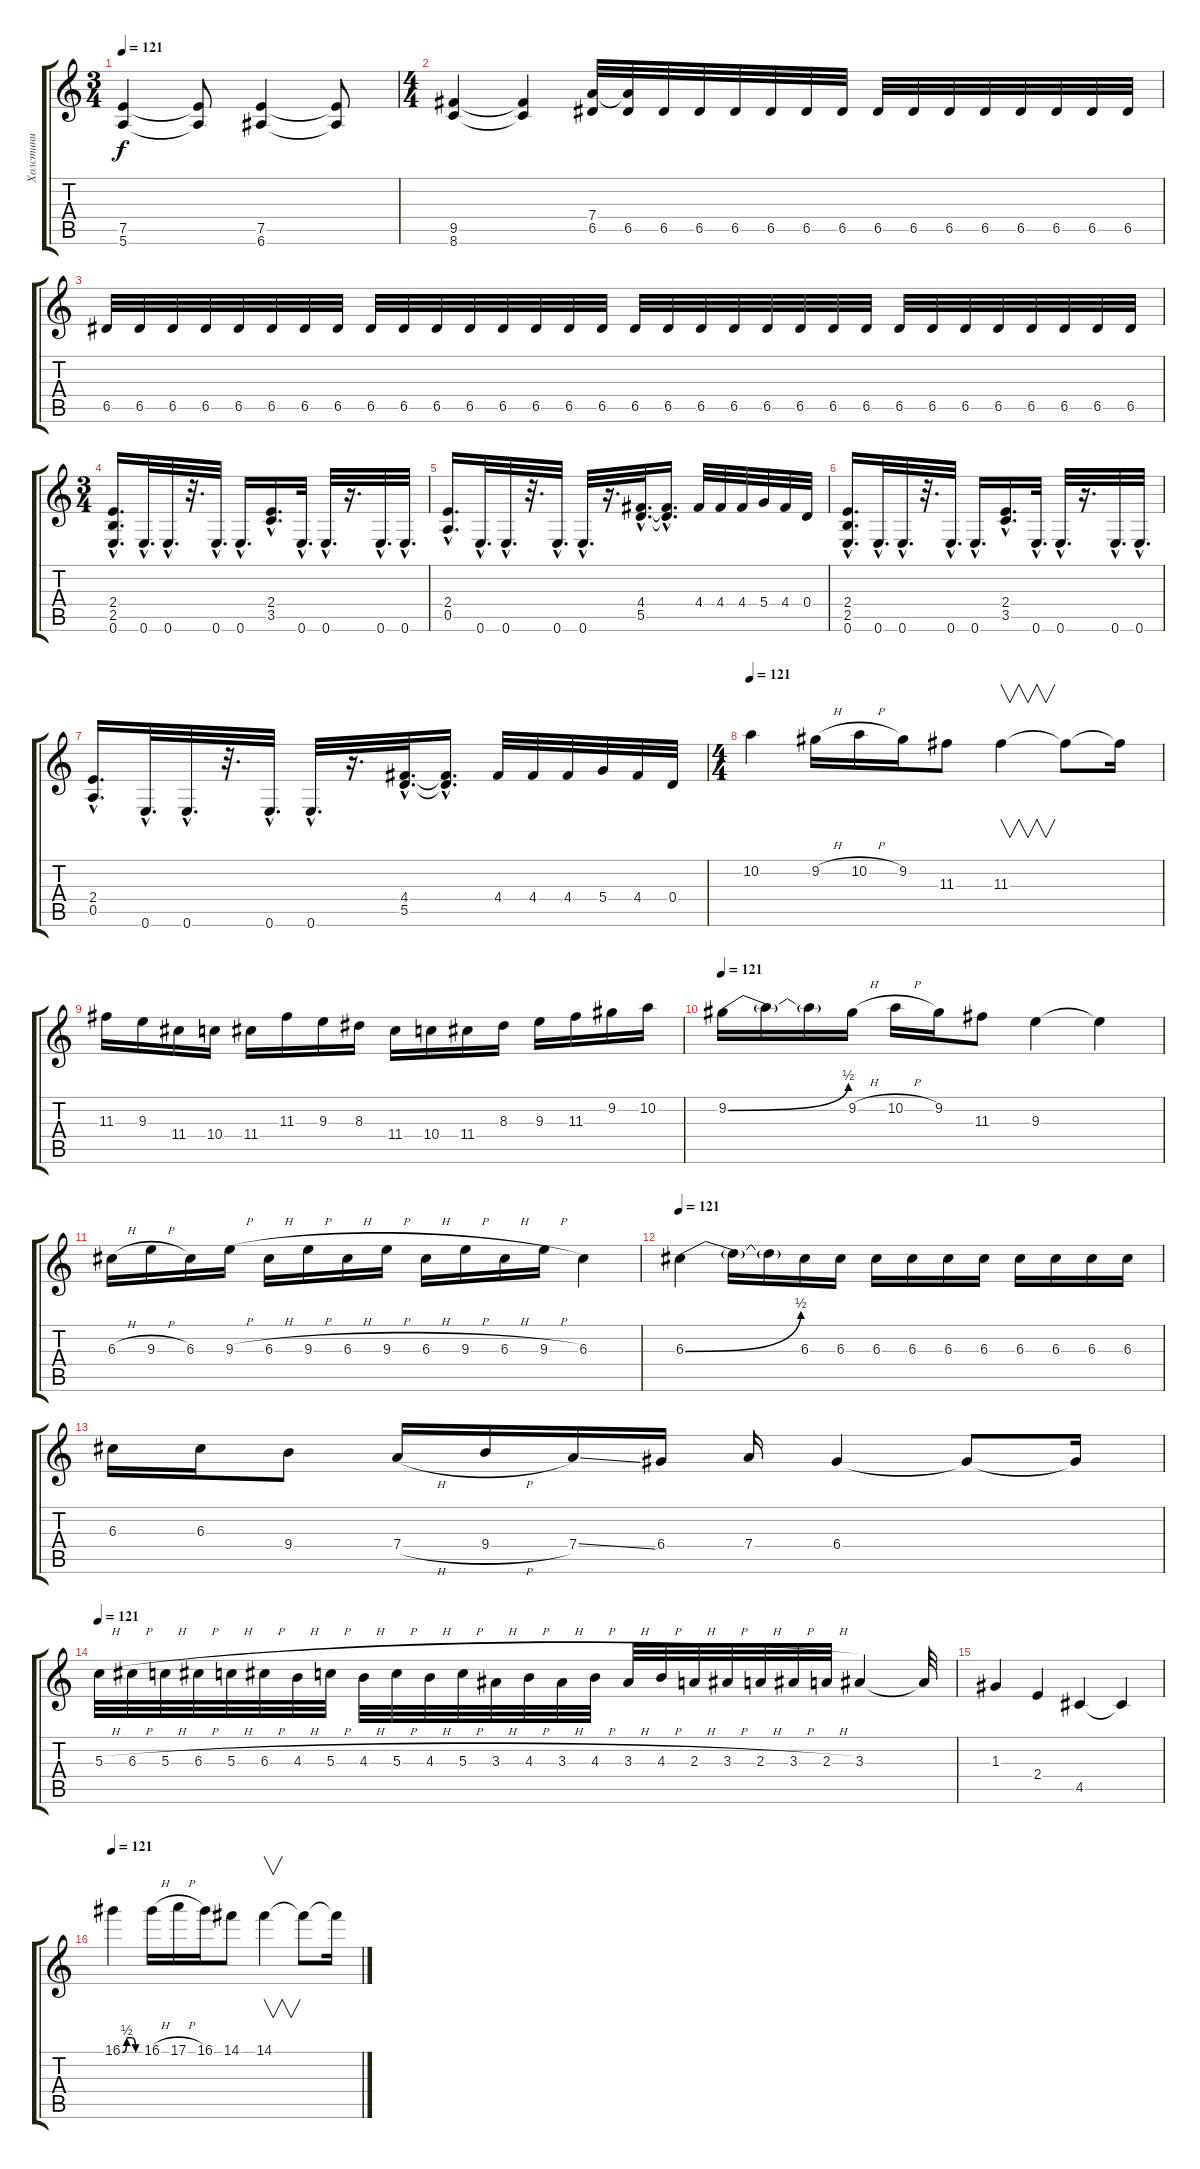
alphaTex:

\track ("Холстини" "Холстини") {instrument electricguitarjazz}
\staff {score tabs}
\tuning (E4 B3 G3 D3 A2 E2) {hide}
\ts (3 4)
\tempo 121
\clef g2
\ks c
(7.5 5.6).4{dy f} (7.5{t} 5.6{t}).8 (7.5 6.6).4 (7.5{t} 6.6{t}).8 |
\ts (4 4)
(9.5 8.6).4 (9.5{t} 8.6{t}).4 (7.4 6.5).32 (7.4{t} 6.5).32 6.5.32 6.5.32 6.5.32 6.5.32 6.5.32 6.5.32 6.5.32 6.5.32 6.5.32 6.5.32 6.5.32 6.5.32 6.5.32 6.5.32 |
6.5.32 6.5.32 6.5.32 6.5.32 6.5.32 6.5.32 6.5.32 6.5.32 6.5.32 6.5.32 6.5.32 6.5.32 6.5.32 6.5.32 6.5.32 6.5.32 6.5.32 6.5.32 6.5.32 6.5.32 6.5.32 6.5.32 6.5.32 6.5.32 6.5.32 6.5.32 6.5.32 6.5.32 6.5.32 6.5.32 6.5.32 6.5.32 |
\ts (3 4)
(2.4{hac} 2.5{hac} 0.6{hac}).16{d} 0.6{hac}.32{d} 0.6{hac}.32{d} r.32{d} 0.6{hac}.32{d} 0.6{hac}.16{d} (2.4{hac} 3.5{hac}).16{d} 0.6{hac}.32{d} 0.6{hac}.32{d} r.16{d} 0.6{hac}.32{d} 0.6{hac}.32{d} |
(2.4{hac} 0.5{hac}).16{d} 0.6{hac}.32{d} 0.6{hac}.32{d} r.32{d} 0.6{hac}.32{d} 0.6{hac}.32{d} r.16{d} (4.4{hac} 5.5{hac}).32{d} (4.4{hac t} 5.5{hac t}).16{d} 4.4.32 4.4.32 4.4.32 5.4.32 4.4.32 0.4.32 |
(2.4{hac} 2.5{hac} 0.6{hac}).16{d} 0.6{hac}.32{d} 0.6{hac}.32{d} r.32{d} 0.6{hac}.32{d} 0.6{hac}.16{d} (2.4{hac} 3.5{hac}).16{d} 0.6{hac}.32{d} 0.6{hac}.32{d} r.16{d} 0.6{hac}.32{d} 0.6{hac}.32{d} |
(2.4{hac} 0.5{hac}).16{d} 0.6{hac}.32{d} 0.6{hac}.32{d} r.32{d} 0.6{hac}.32{d} 0.6{hac}.32{d} r.16{d} (4.4{hac} 5.5{hac}).32{d} (4.4{hac t} 5.5{hac t}).16{d} 4.4.32 4.4.32 4.4.32 5.4.32 4.4.32 0.4.32 |
\ts (4 4)
\tempo 121
10.2.4{instrument distortionguitar} 9.2{h}.16 10.2{h}.16 9.2.16 11.3.8 11.3.4{v} 11.3{t}.8 11.3{t}.16 |
11.3.16 9.3.16 11.4.16 10.4.16 11.4.16 11.3.16 9.3.16 8.3.16 11.4.16 10.4.16 11.4.16 8.3.16 9.3.16 11.3.16 9.2.16 10.2.16 |
\tempo 121
9.2{be (bend 0 0 60 2)}.16 9.2{t}.16 9.2{t}.16 9.2{h}.16 10.2{h}.16 9.2.16 11.3.8 9.3.4 9.3{t}.4 |
6.3{h}.16 9.3{h}.16 6.3.16 9.3{h}.16 6.3{h}.16 9.3{h}.16 6.3{h}.16 9.3{h}.16 6.3{h}.16 9.3{h}.16 6.3{h}.16 9.3{h}.16 6.3.4 |
\tempo 121
6.3{be (bend 0 0 60 2)}.4 6.3{t}.16 6.3{t}.16 6.3.16 6.3.16 6.3.16 6.3.16 6.3.16 6.3.16 6.3.16 6.3.16 6.3.16 6.3.16 |
6.3.16 6.3.16 9.4.8 7.4{h}.16 9.4{h}.16 7.4{ss}.16 6.4.16 7.4.16 6.4.4 6.4{t}.8 6.4{t}.16 |
\tempo 121
5.3{h}.32 6.3{h}.32 5.3{h}.32 6.3{h}.32 5.3{h}.32 6.3{h}.32 4.3{h}.32 5.3{h}.32 4.3{h}.32 5.3{h}.32 4.3{h}.32 5.3{h}.32 3.3{h}.32 4.3{h}.32 3.3{h}.32 4.3{h}.32 3.3{h}.32 4.3{h}.32 2.3{h}.32 3.3{h}.32 2.3{h}.32 3.3{h}.32 2.3{h}.32 3.3.4 3.3{t}.32 |
1.3.4 2.4.4 4.5.4 4.5{t}.4 |
\tempo 121
16.1{be (custom 0 0 15 2 30 2 45 0 60 0)}.4 16.1{h}.16 17.1{h}.16 16.1.16 14.1.8 14.1.4{v} 14.1{t}.8 14.1{t}.16
